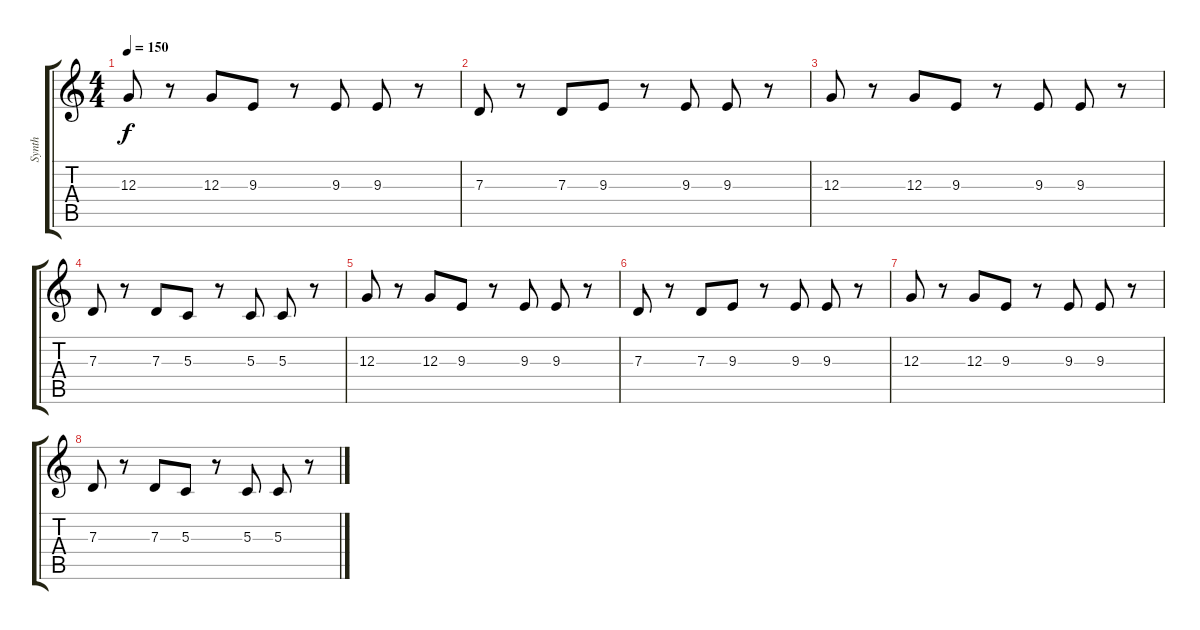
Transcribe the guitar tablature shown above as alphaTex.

\track ("Synth" "Synth") {instrument lead7fifths}
\staff {score tabs}
\tuning (E4 B3 G3 D3 A2 E2) {hide}
\ts (4 4)
\tempo 150
\clef g2
\ks c
12.3.8{dy f} r.8 12.3.8 9.3.8 r.8 9.3.8 9.3.8 r.8 |
7.3.8 r.8 7.3.8 9.3.8 r.8 9.3.8 9.3.8 r.8 |
12.3.8 r.8 12.3.8 9.3.8 r.8 9.3.8 9.3.8 r.8 |
7.3.8 r.8 7.3.8 5.3.8 r.8 5.3.8 5.3.8 r.8 |
12.3.8 r.8 12.3.8 9.3.8 r.8 9.3.8 9.3.8 r.8 |
7.3.8 r.8 7.3.8 9.3.8 r.8 9.3.8 9.3.8 r.8 |
12.3.8 r.8 12.3.8 9.3.8 r.8 9.3.8 9.3.8 r.8 |
7.3.8 r.8 7.3.8 5.3.8 r.8 5.3.8 5.3.8 r.8
